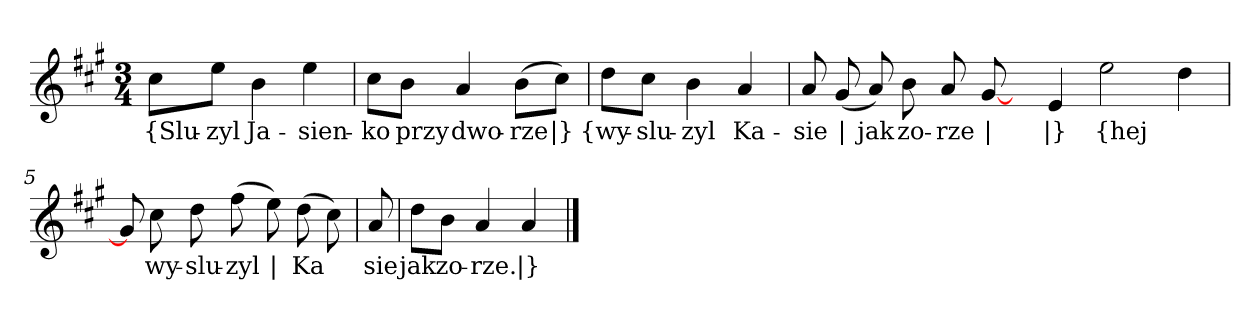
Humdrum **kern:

**kern	**text
*part1	*part1
*staff1	*staff1
*clefG2	*
*k[f#c#g#]	*
*A:	*
*M3/4	*
=	=
8cc#\L	{Slu-
8ee\J	-zyl
4b	Ja-
4ee	-sien-
=2	=2
8cc#\L	-ko
8b\J	przy
4a	dwo-
(8b\L	-rze
8cc#\J)	|}
=3y	=3y
8dd\L	{wy-
8cc#\J	-slu-
4b	-zyl
4a	Ka-
=4	=4
8a	-sie
(8g#	|
8a)	jak
8b	zo-
8a	-rze
[8g#	|
8ryy	.
4e	|}
2ee	{hej
4dd	--
=5	=5
8g#]	.
8cc#	-wy-
8dd	-slu-
(8ff#	-zyl
8ee)	|
(8dd	Ka
8cc#)	--
=6y	=6y
8a	-sie
=7	=7
8dd\L	jak
8b\J	zo-
4a	-rze.
4a	|}
==	==
*-	*-
